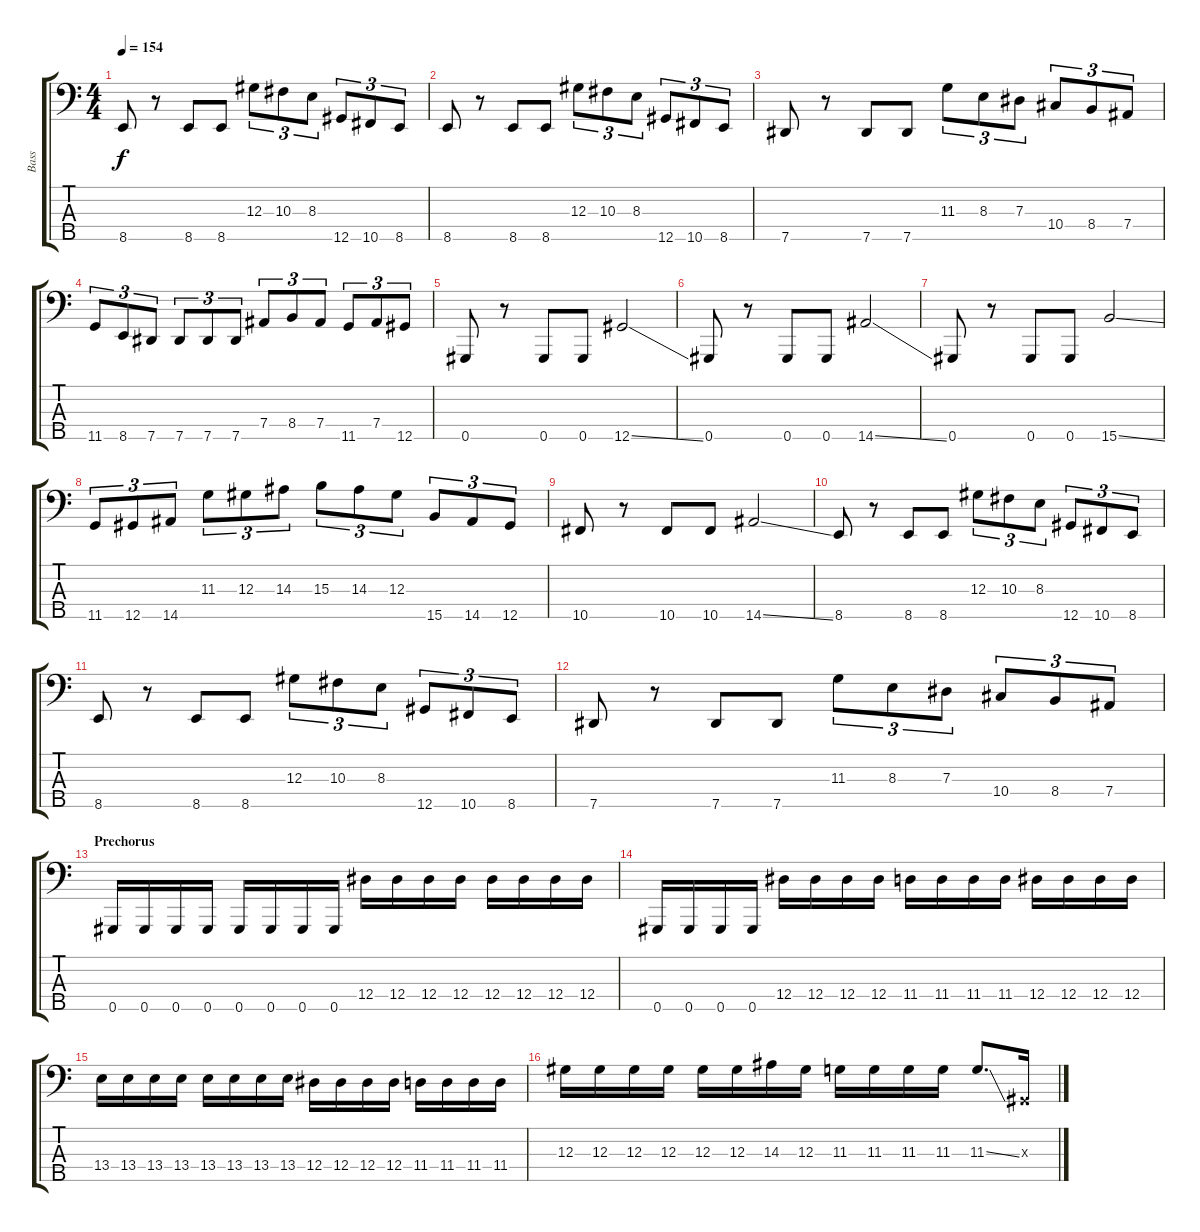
\track ("Bass" "Bass") {instrument electricbasspick}
\staff {score tabs}
\tuning (Gb2 Db2 Ab1 Eb1 Ab0) {hide}
\ts (4 4)
\tempo 154
\clef f4
\ks c
8.5.8{dy f} r.8 8.5.8 8.5.8 12.3.8{tu (3 2)} 10.3.8{tu (3 2)} 8.3.8{tu (3 2)} 12.5.8{tu (3 2)} 10.5.8{tu (3 2)} 8.5.8{tu (3 2)} |
8.5.8 r.8 8.5.8 8.5.8 12.3.8{tu (3 2)} 10.3.8{tu (3 2)} 8.3.8{tu (3 2)} 12.5.8{tu (3 2)} 10.5.8{tu (3 2)} 8.5.8{tu (3 2)} |
7.5.8 r.8 7.5.8 7.5.8 11.3.8{tu (3 2)} 8.3.8{tu (3 2)} 7.3.8{tu (3 2)} 10.4.8{tu (3 2)} 8.4.8{tu (3 2)} 7.4.8{tu (3 2)} |
11.5.8{tu (3 2)} 8.5.8{tu (3 2)} 7.5.8{tu (3 2)} 7.5.8{tu (3 2)} 7.5.8{tu (3 2)} 7.5.8{tu (3 2)} 7.4.8{tu (3 2)} 8.4.8{tu (3 2)} 7.4.8{tu (3 2)} 11.5.8{tu (3 2)} 7.4.8{tu (3 2)} 12.5.8{tu (3 2)} |
0.5.8 r.8 0.5.8 0.5.8 12.5{ss}.2 |
0.5.8 r.8 0.5.8 0.5.8 14.5{ss}.2 |
0.5.8 r.8 0.5.8 0.5.8 15.5{ss}.2 |
11.5.8{tu (3 2)} 12.5.8{tu (3 2)} 14.5.8{tu (3 2)} 11.3.8{tu (3 2)} 12.3.8{tu (3 2)} 14.3.8{tu (3 2)} 15.3.8{tu (3 2)} 14.3.8{tu (3 2)} 12.3.8{tu (3 2)} 15.5.8{tu (3 2)} 14.5.8{tu (3 2)} 12.5.8{tu (3 2)} |
10.5.8 r.8 10.5.8 10.5.8 14.5{ss}.2 |
8.5.8 r.8 8.5.8 8.5.8 12.3.8{tu (3 2)} 10.3.8{tu (3 2)} 8.3.8{tu (3 2)} 12.5.8{tu (3 2)} 10.5.8{tu (3 2)} 8.5.8{tu (3 2)} |
8.5.8 r.8 8.5.8 8.5.8 12.3.8{tu (3 2)} 10.3.8{tu (3 2)} 8.3.8{tu (3 2)} 12.5.8{tu (3 2)} 10.5.8{tu (3 2)} 8.5.8{tu (3 2)} |
7.5.8 r.8 7.5.8 7.5.8 11.3.8{tu (3 2)} 8.3.8{tu (3 2)} 7.3.8{tu (3 2)} 10.4.8{tu (3 2)} 8.4.8{tu (3 2)} 7.4.8{tu (3 2)} |
\section ("" "Prechorus")
0.5.16 0.5.16 0.5.16 0.5.16 0.5.16 0.5.16 0.5.16 0.5.16 12.4.16 12.4.16 12.4.16 12.4.16 12.4.16 12.4.16 12.4.16 12.4.16 |
0.5.16 0.5.16 0.5.16 0.5.16 12.4.16 12.4.16 12.4.16 12.4.16 11.4.16 11.4.16 11.4.16 11.4.16 12.4.16 12.4.16 12.4.16 12.4.16 |
13.4.16 13.4.16 13.4.16 13.4.16 13.4.16 13.4.16 13.4.16 13.4.16 12.4.16 12.4.16 12.4.16 12.4.16 11.4.16 11.4.16 11.4.16 11.4.16 |
12.3.16 12.3.16 12.3.16 12.3.16 12.3.16 12.3.16 14.3.16 12.3.16 11.3.16 11.3.16 11.3.16 11.3.16 11.3{ss}.8{d} 0.3{x}.16
